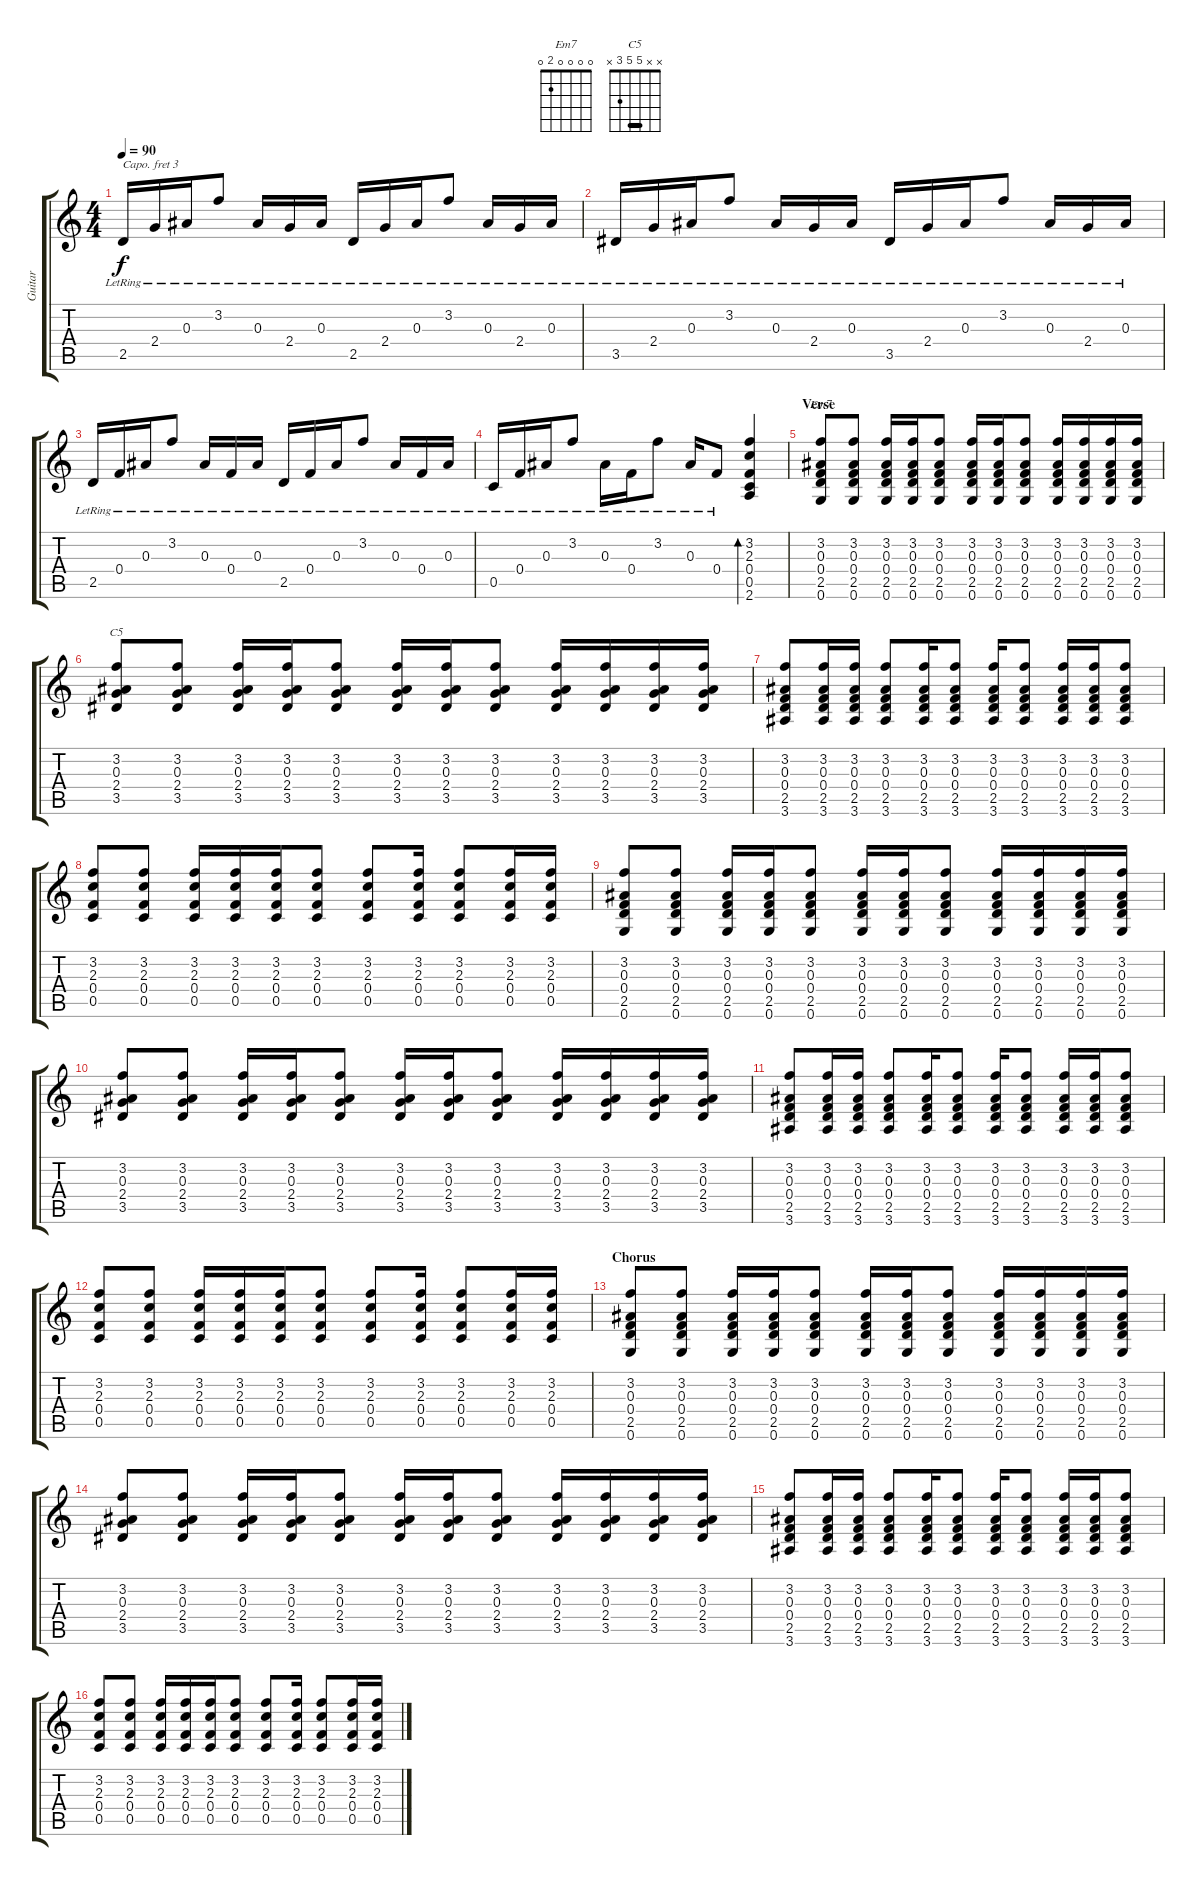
\track ("Guitar" "Guitar") {instrument acousticguitarsteel}
\staff {score tabs}
\capo 3
\tuning (E4 B3 G3 D3 A2 E2) {hide}
\chord ("Em7" 0 0 0 0 2 0)
\chord ("C5" x x 5 5 3 x) {barre 5}
\ts (4 4)
\tempo 90
\clef g2
\ks c
2.5{lr}.16{dy f instrument acousticguitarsteel} 2.4{lr}.16 0.3{lr}.16 3.2{lr}.8 0.3{lr}.16 2.4{lr}.16 0.3{lr}.16 2.5{lr}.16 2.4{lr}.16 0.3{lr}.16 3.2{lr}.8 0.3{lr}.16 2.4{lr}.16 0.3{lr}.16 |
3.5{lr}.16 2.4{lr}.16 0.3{lr}.16 3.2{lr}.8 0.3{lr}.16 2.4{lr}.16 0.3{lr}.16 3.5{lr}.16 2.4{lr}.16 0.3{lr}.16 3.2{lr}.8 0.3{lr}.16 2.4{lr}.16 0.3{lr}.16 |
2.5{lr}.16 0.4{lr}.16 0.3{lr}.16 3.2{lr}.8 0.3{lr}.16 0.4{lr}.16 0.3{lr}.16 2.5{lr}.16 0.4{lr}.16 0.3{lr}.16 3.2{lr}.8 0.3{lr}.16 0.4{lr}.16 0.3{lr}.16 |
0.5{lr}.16 0.4{lr}.16 0.3{lr}.16 3.2{lr}.8 0.3{lr}.16 0.4{lr}.16 3.2{lr}.8 0.3{lr}.16 0.4{lr}.8 (3.2 2.3 0.4 0.5 2.6).4{bd 60} |
\section ("" "Verse")
(3.2 0.3 0.4 2.5 0.6).8{ch "Em7"} (3.2 0.3 0.4 2.5 0.6).8 (3.2 0.3 0.4 2.5 0.6).16 (3.2 0.3 0.4 2.5 0.6).16 (3.2 0.3 0.4 2.5 0.6).8 (3.2 0.3 0.4 2.5 0.6).16 (3.2 0.3 0.4 2.5 0.6).16 (3.2 0.3 0.4 2.5 0.6).8 (3.2 0.3 0.4 2.5 0.6).16 (3.2 0.3 0.4 2.5 0.6).16 (3.2 0.3 0.4 2.5 0.6).16 (3.2 0.3 0.4 2.5 0.6).16 |
(3.2 0.3 2.4 3.5).8{ch "C5"} (3.2 0.3 2.4 3.5).8 (3.2 0.3 2.4 3.5).16 (3.2 0.3 2.4 3.5).16 (3.2 0.3 2.4 3.5).8 (3.2 0.3 2.4 3.5).16 (3.2 0.3 2.4 3.5).16 (3.2 0.3 2.4 3.5).8 (3.2 0.3 2.4 3.5).16 (3.2 0.3 2.4 3.5).16 (3.2 0.3 2.4 3.5).16 (3.2 0.3 2.4 3.5).16 |
(3.2 0.3 0.4 2.5 3.6).8 (3.2 0.3 0.4 2.5 3.6).16 (3.2 0.3 0.4 2.5 3.6).16 (3.2 0.3 0.4 2.5 3.6).8 (3.2 0.3 0.4 2.5 3.6).16 (3.2 0.3 0.4 2.5 3.6).8 (3.2 0.3 0.4 2.5 3.6).16 (3.2 0.3 0.4 2.5 3.6).8 (3.2 0.3 0.4 2.5 3.6).16 (3.2 0.3 0.4 2.5 3.6).16 (3.2 0.3 0.4 2.5 3.6).8 |
(3.2 2.3 0.4 0.5).8 (3.2 2.3 0.4 0.5).8 (3.2 2.3 0.4 0.5).16 (3.2 2.3 0.4 0.5).16 (3.2 2.3 0.4 0.5).16 (3.2 2.3 0.4 0.5).8 (3.2 2.3 0.4 0.5).8 (3.2 2.3 0.4 0.5).16 (3.2 2.3 0.4 0.5).8 (3.2 2.3 0.4 0.5).16 (3.2 2.3 0.4 0.5).16 |
(3.2 0.3 0.4 2.5 0.6).8 (3.2 0.3 0.4 2.5 0.6).8 (3.2 0.3 0.4 2.5 0.6).16 (3.2 0.3 0.4 2.5 0.6).16 (3.2 0.3 0.4 2.5 0.6).8 (3.2 0.3 0.4 2.5 0.6).16 (3.2 0.3 0.4 2.5 0.6).16 (3.2 0.3 0.4 2.5 0.6).8 (3.2 0.3 0.4 2.5 0.6).16 (3.2 0.3 0.4 2.5 0.6).16 (3.2 0.3 0.4 2.5 0.6).16 (3.2 0.3 0.4 2.5 0.6).16 |
(3.2 0.3 2.4 3.5).8 (3.2 0.3 2.4 3.5).8 (3.2 0.3 2.4 3.5).16 (3.2 0.3 2.4 3.5).16 (3.2 0.3 2.4 3.5).8 (3.2 0.3 2.4 3.5).16 (3.2 0.3 2.4 3.5).16 (3.2 0.3 2.4 3.5).8 (3.2 0.3 2.4 3.5).16 (3.2 0.3 2.4 3.5).16 (3.2 0.3 2.4 3.5).16 (3.2 0.3 2.4 3.5).16 |
(3.2 0.3 0.4 2.5 3.6).8 (3.2 0.3 0.4 2.5 3.6).16 (3.2 0.3 0.4 2.5 3.6).16 (3.2 0.3 0.4 2.5 3.6).8 (3.2 0.3 0.4 2.5 3.6).16 (3.2 0.3 0.4 2.5 3.6).8 (3.2 0.3 0.4 2.5 3.6).16 (3.2 0.3 0.4 2.5 3.6).8 (3.2 0.3 0.4 2.5 3.6).16 (3.2 0.3 0.4 2.5 3.6).16 (3.2 0.3 0.4 2.5 3.6).8 |
(3.2 2.3 0.4 0.5).8 (3.2 2.3 0.4 0.5).8 (3.2 2.3 0.4 0.5).16 (3.2 2.3 0.4 0.5).16 (3.2 2.3 0.4 0.5).16 (3.2 2.3 0.4 0.5).8 (3.2 2.3 0.4 0.5).8 (3.2 2.3 0.4 0.5).16 (3.2 2.3 0.4 0.5).8 (3.2 2.3 0.4 0.5).16 (3.2 2.3 0.4 0.5).16 |
\section ("" "Chorus")
(3.2 0.3 0.4 2.5 0.6).8 (3.2 0.3 0.4 2.5 0.6).8 (3.2 0.3 0.4 2.5 0.6).16 (3.2 0.3 0.4 2.5 0.6).16 (3.2 0.3 0.4 2.5 0.6).8 (3.2 0.3 0.4 2.5 0.6).16 (3.2 0.3 0.4 2.5 0.6).16 (3.2 0.3 0.4 2.5 0.6).8 (3.2 0.3 0.4 2.5 0.6).16 (3.2 0.3 0.4 2.5 0.6).16 (3.2 0.3 0.4 2.5 0.6).16 (3.2 0.3 0.4 2.5 0.6).16 |
(3.2 0.3 2.4 3.5).8 (3.2 0.3 2.4 3.5).8 (3.2 0.3 2.4 3.5).16 (3.2 0.3 2.4 3.5).16 (3.2 0.3 2.4 3.5).8 (3.2 0.3 2.4 3.5).16 (3.2 0.3 2.4 3.5).16 (3.2 0.3 2.4 3.5).8 (3.2 0.3 2.4 3.5).16 (3.2 0.3 2.4 3.5).16 (3.2 0.3 2.4 3.5).16 (3.2 0.3 2.4 3.5).16 |
(3.2 0.3 0.4 2.5 3.6).8 (3.2 0.3 0.4 2.5 3.6).16 (3.2 0.3 0.4 2.5 3.6).16 (3.2 0.3 0.4 2.5 3.6).8 (3.2 0.3 0.4 2.5 3.6).16 (3.2 0.3 0.4 2.5 3.6).8 (3.2 0.3 0.4 2.5 3.6).16 (3.2 0.3 0.4 2.5 3.6).8 (3.2 0.3 0.4 2.5 3.6).16 (3.2 0.3 0.4 2.5 3.6).16 (3.2 0.3 0.4 2.5 3.6).8 |
(3.2 2.3 0.4 0.5).8 (3.2 2.3 0.4 0.5).8 (3.2 2.3 0.4 0.5).16 (3.2 2.3 0.4 0.5).16 (3.2 2.3 0.4 0.5).16 (3.2 2.3 0.4 0.5).8 (3.2 2.3 0.4 0.5).8 (3.2 2.3 0.4 0.5).16 (3.2 2.3 0.4 0.5).8 (3.2 2.3 0.4 0.5).16 (3.2 2.3 0.4 0.5).16
